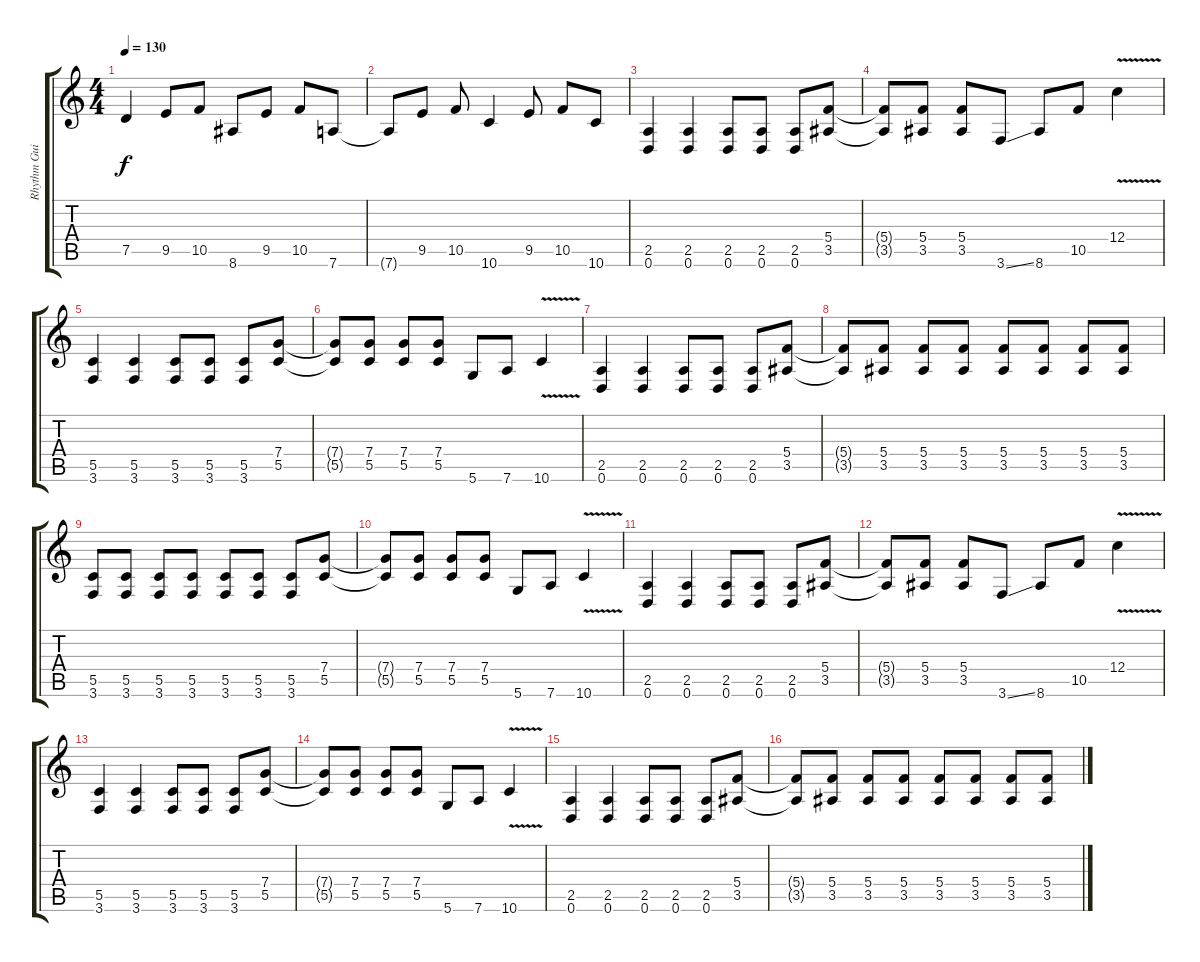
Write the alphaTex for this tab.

\track ("Rhythm Guitar" "Rhythm Gui") {instrument distortionguitar}
\staff {score tabs}
\tuning (D4 A3 F3 C3 G2 D2) {hide}
\ts (4 4)
\tempo 130
\clef g2
\ks c
7.5.4{dy f} 9.5.8 10.5.8 8.6.8 9.5.8 10.5.8 7.6.8 |
7.6{t}.8 9.5.8 10.5.8 10.6.4 9.5.8 10.5.8 10.6.8 |
(2.5 0.6).4 (2.5 0.6).4 (2.5 0.6).8 (2.5 0.6).8 (2.5 0.6).8 (5.4 3.5).8 |
(5.4{t} 3.5{t}).8 (5.4 3.5).8 (5.4 3.5).8 3.6{ss}.8 8.6.8 10.5.8 12.4{v}.4 |
(5.5 3.6).4 (5.5 3.6).4 (5.5 3.6).8 (5.5 3.6).8 (5.5 3.6).8 (7.4 5.5).8 |
(7.4{t} 5.5{t}).8 (7.4 5.5).8 (7.4 5.5).8 (7.4 5.5).8 5.6.8 7.6.8 10.6{v}.4 |
(2.5 0.6).4 (2.5 0.6).4 (2.5 0.6).8 (2.5 0.6).8 (2.5 0.6).8 (5.4 3.5).8 |
(5.4{t} 3.5{t}).8 (5.4 3.5).8 (5.4 3.5).8 (5.4 3.5).8 (5.4 3.5).8 (5.4 3.5).8 (5.4 3.5).8 (5.4 3.5).8 |
(5.5 3.6).8 (5.5 3.6).8 (5.5 3.6).8 (5.5 3.6).8 (5.5 3.6).8 (5.5 3.6).8 (5.5 3.6).8 (7.4 5.5).8 |
(7.4{t} 5.5{t}).8 (7.4 5.5).8 (7.4 5.5).8 (7.4 5.5).8 5.6.8 7.6.8 10.6{v}.4 |
(2.5 0.6).4 (2.5 0.6).4 (2.5 0.6).8 (2.5 0.6).8 (2.5 0.6).8 (5.4 3.5).8 |
(5.4{t} 3.5{t}).8 (5.4 3.5).8 (5.4 3.5).8 3.6{ss}.8 8.6.8 10.5.8 12.4{v}.4 |
(5.5 3.6).4 (5.5 3.6).4 (5.5 3.6).8 (5.5 3.6).8 (5.5 3.6).8 (7.4 5.5).8 |
(7.4{t} 5.5{t}).8 (7.4 5.5).8 (7.4 5.5).8 (7.4 5.5).8 5.6.8 7.6.8 10.6{v}.4 |
(2.5 0.6).4 (2.5 0.6).4 (2.5 0.6).8 (2.5 0.6).8 (2.5 0.6).8 (5.4 3.5).8 |
(5.4{t} 3.5{t}).8 (5.4 3.5).8 (5.4 3.5).8 (5.4 3.5).8 (5.4 3.5).8 (5.4 3.5).8 (5.4 3.5).8 (5.4 3.5).8
